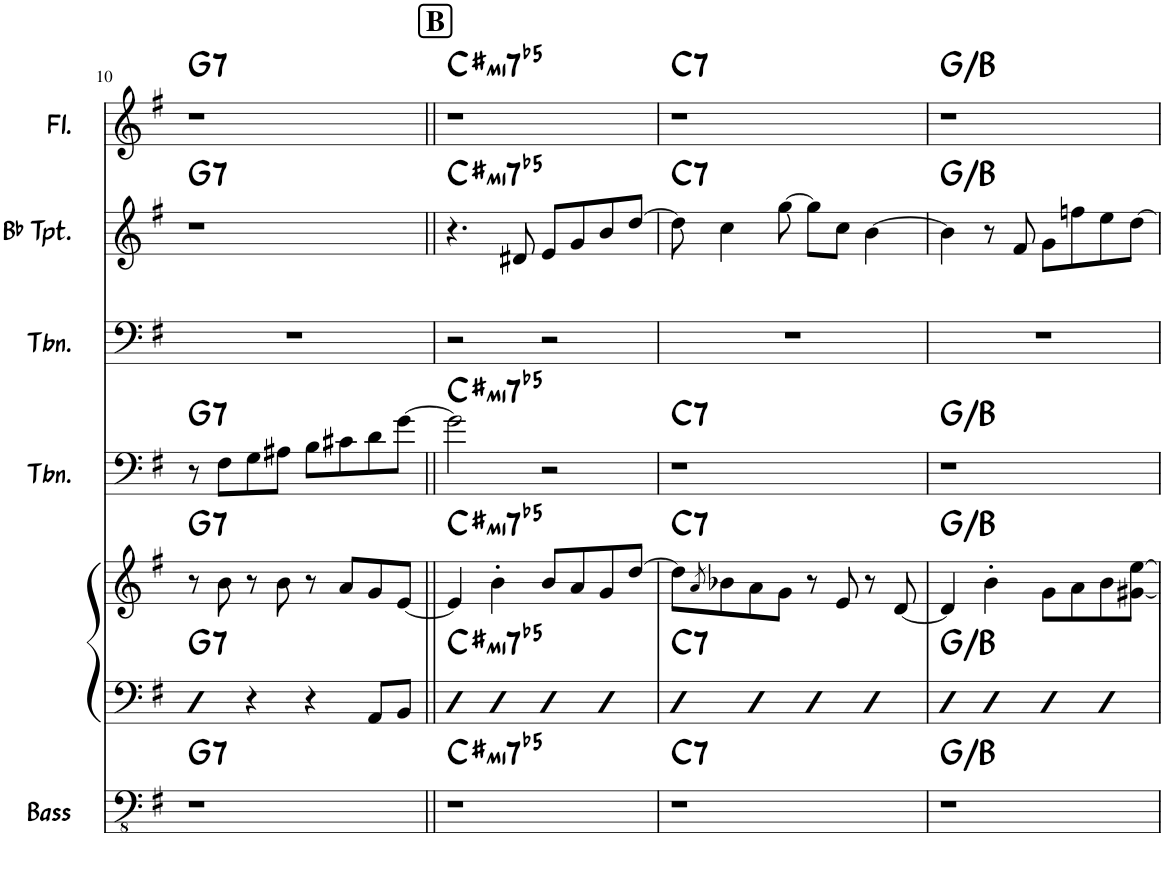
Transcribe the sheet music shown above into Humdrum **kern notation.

**kern	**harte	**kern	**kern	**harte	**kern	**harte	**kern	**kern	**harte	**kern	**harte
*part6	*part6	*part5	*part5	*part5	*part4	*part4	*part3	*part2	*part2	*part1	*part1
*staff7	*	*staff6	*staff5	*	*staff4	*	*staff3	*staff2	*	*staff1	*
*I"Acoustic Bass	*	*I"Piano	*	*	*I"Trombone	*	*I"Trombone	*I"Bb Trumpet	*	*I"Flute	*
*I'Bass	*	*I'Pno	*	*	*I'Tbn.	*	*I'Tbn.	*I'Bb Tpt.	*	*I'Fl.	*
!!LO:PB:g=z
*clefFv4	*	*clefF4	*clefG2	*	*clefF4	*	*clefF4	*clefG2	*	*clefG2	*
*	*	*	*	*	*	*	*	*ITrd1c2	*	*	*
*k[f#]	*	*k[f#]	*k[f#]	*	*k[f#]	*	*k[f#]	*k[f#]	*	*k[f#]	*
*M2/2	*	*M2/2	*M2/2	*	*M2/2	*	*M2/2	*M2/2	*	*M2/2	*
*met(c|)	*	*met(c|)	*met(c|)	*	*met(c|)	*	*met(c|)	*met(c|)	*	*met(c|)	*
=10	=10	=10	=10	=10	=10	=10	=10	=10	=10	=10	=10
!	!LO:H:kt=7	!	!	!LO:H:n=1:kt=7	!	!	!	!	!	!	!
!	!	!	!	!LO:H:n=2:kt=7	!	!LO:H:kt=7	!	!	!LO:H:kt=7	!	!LO:H:kt=7
1r	G:7	4D	8r	G:7 G:7	8r	G:7	1r	1r	G:7	1r	G:7
.	.	.	8b\	.	8F#\L	.	.	.	.	.	.
.	.	4r	8r	.	8G\	.	.	.	.	.	.
.	.	.	8b\	.	8A#X\J	.	.	.	.	.	.
.	.	4r	8r	.	8B\L	.	.	.	.	.	.
.	.	.	8a/L	.	8c#X\	.	.	.	.	.	.
.	.	8AA/L	8g/	.	8d\	.	.	.	.	.	.
.	.	8BB/J	[8e/J	.	[8g\J	.	.	.	.	.	.
!!LO:REH:place=s1:a:B:cj:fs=14:t=B
=11||	=11||	=11||	=11||	=11||	=11||	=11||	=11||	=11||	=11||	=11||	=11||
!	!LO:H:kt=mi7b5	!	!	!LO:H:n=1:kt=mi7b5	!	!	!	!	!	!	!
!	!	!	!	!LO:H:n=2:kt=mi7b5	!	!LO:H:kt=mi7b5	!	!	!LO:H:kt=mi7b5	!	!LO:H:kt=mi7b5
1r	C#:hdim7	4D	4e/]	C#:hdim7 C#:hdim7	2g\]	C#:hdim7	2r	4.r	C#:hdim7	1r	C#:hdim7
.	.	4D	4b'\	.	.	.	.	.	.	.	.
.	.	.	.	.	.	.	.	8d#X/	.	.	.
.	.	4D	8b/L	.	2r	.	2r	8e/L	.	.	.
.	.	.	8a/	.	.	.	.	8g/	.	.	.
.	.	4D	8g/	.	.	.	.	8b/	.	.	.
.	.	.	[>8dd/J	.	.	.	.	[8dd/J	.	.	.
=12	=12	=12	=12	=12	=12	=12	=12	=12	=12	=12	=12
!	!LO:H:kt=7	!	!	!LO:H:n=1:kt=7	!	!	!	!	!	!	!
!	!	!	!	!LO:H:n=2:kt=7	!	!LO:H:kt=7	!	!	!LO:H:kt=7	!	!LO:H:kt=7
1r	C:7	4D	8dd\L]	C:7 C:7	1r	C:7	1r	8dd\]	C:7	1r	C:7
.	.	.	8qa/	.	.	.	.	.	.	.	.
.	.	.	8b-X\	.	.	.	.	4cc\	.	.	.
.	.	4D	8a\	.	.	.	.	.	.	.	.
.	.	.	8g\J	.	.	.	.	[8gg\	.	.	.
.	.	4D	8r	.	.	.	.	8gg\L]	.	.	.
.	.	.	8e/	.	.	.	.	8cc\J	.	.	.
.	.	4D	8r	.	.	.	.	[4b\	.	.	.
.	.	.	[8d/	.	.	.	.	.	.	.	.
=13	=13	=13	=13	=13	=13	=13	=13	=13	=13	=13	=13
!	!LO:H:kt=N.C.	!	!	!LO:H:n=1:kt=N.C.	!	!	!	!	!	!	!
!	!	!	!	!LO:H:n=2:kt=N.C.	!	!LO:H:kt=N.C.	!	!	!LO:H:kt=N.C.	!	!LO:H:kt=N.C.
1r	N	4D	4d/]	N N	1r	N	1r	4b\]	N	1r	N
.	.	4D	4b'\	.	.	.	.	8r	.	.	.
.	.	.	.	.	.	.	.	8f#/	.	.	.
.	.	4D	8g\L	.	.	.	.	8g\L	.	.	.
.	.	.	8a\	.	.	.	.	8ffn\	.	.	.
.	.	4D	8b\	.	.	.	.	8ee\	.	.	.
.	.	.	[8g#X\ [>8ee\J	.	.	.	.	[8dd\J	.	.	.
=	=	=	=	=	=	=	=	=	=	=	=
*-	*-	*-	*-	*-	*-	*-	*-	*-	*-	*-	*-
